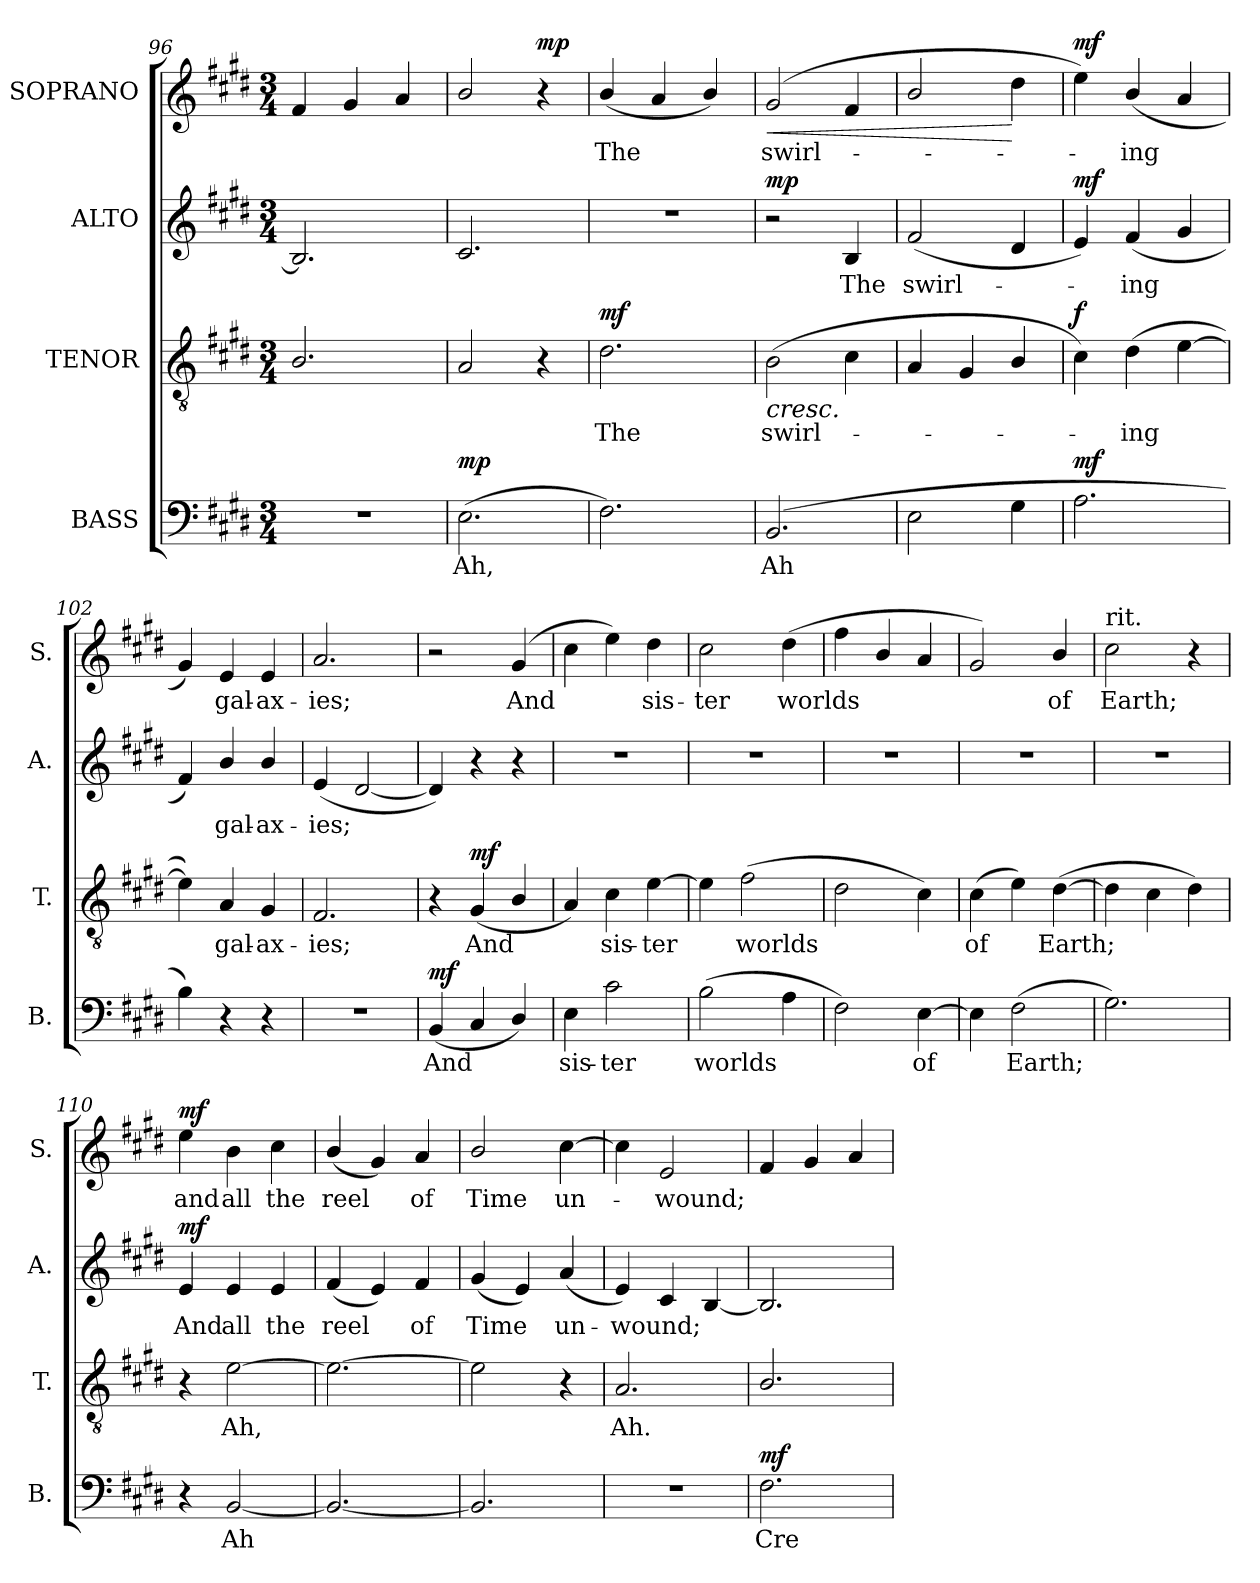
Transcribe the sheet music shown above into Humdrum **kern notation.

**kern	**text	**dynam	**kern	**text	**dynam	**kern	**text	**dynam	**kern	**text	**dynam
*part4	*part4	*part4	*part3	*part3	*part3	*part2	*part2	*part2	*part1	*part1	*part1
*staff4	*staff4	*staff4	*staff3	*staff3	*staff3	*staff2	*staff2	*staff2	*staff1	*staff1	*staff1
*I"BASS	*	*	*I"TENOR	*	*	*I"ALTO	*	*	*I"SOPRANO	*	*
*I'B.	*	*	*I'T.	*	*	*I'A.	*	*	*I'S.	*	*
*clefF4	*	*	*clefGv2	*	*	*clefG2	*	*	*clefG2	*	*
*	*	*	*ITrd7c12	*	*	*	*	*	*	*	*
*k[f#c#g#d#]	*	*	*k[f#c#g#d#]	*	*	*k[f#c#g#d#]	*	*	*k[f#c#g#d#]	*	*
*E:	*	*	*E:	*	*	*E:	*	*	*E:	*	*
*M3/4	*	*	*M3/4	*	*	*M3/4	*	*	*M3/4	*	*
=96	=96	=96	=96	=96	=96	=96	=96	=96	=96	=96	=96
2.r	.	.	2.BB/	.	.	2.B/]	.	.	4f#/	.	.
.	.	.	.	.	.	.	.	.	4g#/	.	.
.	.	.	.	.	.	.	.	.	4a/	.	.
=97	=97	=97	=97	=97	=97	=97	=97	=97	=97	=97	=97
!	!LO:LY:b	!LO:DY:b	!	!	!	!	!	!	!	!	!
(>2.E\	Ah,	mp	2AA/	.	.	2.c#/	.	.	2b/	.	.
!	!	!	!	!	!	!	!	!	!	!	!LO:DY:b
.	.	.	4r	.	.	.	.	.	4r	.	mp
=98	=98	=98	=98	=98	=98	=98	=98	=98	=98	=98	=98
!	!	!	!	!LO:LY:b	!LO:DY:b	!	!	!	!	!LO:LY:b	!
2.F#\)	.	.	2.D#\	The	mf	2.r	.	.	(<4b/	The	.
.	.	.	.	.	.	.	.	.	4a/	.	.
.	.	.	.	.	.	.	.	.	4b/)	.	.
=99	=99	=99	=99	=99	=99	=99	=99	=99	=99	=99	=99
!	!LO:LY:b	!	!	!LO:LY:b	!LO:HP:b	!	!	!LO:DY:b	!	!LO:LY:b	!LO:HP:b
(>2.BB/	Ah	.	(>2BB\	swirl-	<	2r	.	mp	(>2g#/	swirl-	<
!	!	!	!	!	!	!	!LO:LY:b	!	!	!	!
.	.	.	4C#\	.	.	4B/	The	.	4f#/	.	.
=100	=100	=100	=100	=100	=100	=100	=100	=100	=100	=100	=100
!	!	!	!	!	!	!	!LO:LY:b	!	!	!	!
2E\	.	.	4AA/	.	.	(<2f#/	swirl-	.	2b/	.	.
.	.	.	4GG#/	.	.	.	.	.	.	.	.
4G#\	.	.	4BB/	.	.	4d#/	.	.	4dd#\	.	[
!!LO:PB:g=z
=101	=101	=101	=101	=101	=101	=101	=101	=101	=101	=101	=101
!	!	!LO:DY:b	!	!	!LO:DY:b	!	!	!LO:DY:b	!	!	!LO:DY:b
2.A\	.	mf	4C#\)	.	f	4e/)	.	mf	4ee\)	.	mf
!	!	!	!	!LO:LY:b	!	!	!LO:LY:b	!	!	!LO:LY:b	!
.	.	.	(>4D#\	-ing	.	(<4f#/	-ing	.	(<4b/	-ing	.
.	.	.	[4E\	.	.	4g#/	.	.	4a/	.	.
=102	=102	=102	=102	=102	=102	=102	=102	=102	=102	=102	=102
4B\)	.	.	4E\])	.	.	4f#/)	.	.	4g#/)	.	.
!	!	!	!	!LO:LY:b	!	!	!LO:LY:b	!	!	!LO:LY:b	!
4r	.	.	4AA/	gal-	.	4b/	gal-	.	4e/	gal-	.
!	!	!	!	!LO:LY:b	!	!	!LO:LY:b	!	!	!LO:LY:b	!
4r	.	.	4GG#/	-ax-	.	4b/	-ax-	.	4e/	-ax-	.
.	.	.	.	.	[	.	.	.	.	.	.
=103	=103	=103	=103	=103	=103	=103	=103	=103	=103	=103	=103
!	!	!	!	!LO:LY:b	!	!	!LO:LY:b	!	!	!LO:LY:b	!
2.r	.	.	2.FF#/	-ies;	.	(<4e/	-ies;	.	2.a/	-ies;	.
.	.	.	.	.	.	[2d#/	.	.	.	.	.
=104	=104	=104	=104	=104	=104	=104	=104	=104	=104	=104	=104
!	!LO:LY:b	!LO:DY:b	!	!	!	!	!	!	!	!	!
(<4BB/	And	mf	4r	.	.	4d#/])	.	.	2r	.	.
!	!	!	!	!LO:LY:b	!LO:DY:b	!	!	!	!	!	!
4C#/	.	.	(<4GG#/	And	mf	4r	.	.	.	.	.
!	!	!	!	!	!	!	!	!	!	!LO:LY:b	!
4D#/)	.	.	4BB/	.	.	4r	.	.	(<4g#/	And	.
=105	=105	=105	=105	=105	=105	=105	=105	=105	=105	=105	=105
!	!LO:LY:b	!	!	!	!	!	!	!	!	!	!
4E\	sis-	.	4AA/)	.	.	2.r	.	.	4cc#\	.	.
!	!LO:LY:b	!	!	!LO:LY:b	!	!	!	!	!	!	!
2c#\	-ter	.	4C#\	sis-	.	.	.	.	4ee\)	.	.
!	!	!	!	!LO:LY:b	!	!	!	!	!	!LO:LY:b	!
.	.	.	[4E\	-ter	.	.	.	.	4dd#\	sis-	.
=106	=106	=106	=106	=106	=106	=106	=106	=106	=106	=106	=106
!	!LO:LY:b	!	!	!	!	!	!	!	!	!LO:LY:b	!
(>2B\	worlds	.	4E\]	.	.	2.r	.	.	2cc#\	-ter	.
!	!	!	!	!LO:LY:b	!	!	!	!	!	!	!
.	.	.	(>2F#\	worlds	.	.	.	.	.	.	.
!	!	!	!	!	!	!	!	!	!	!LO:LY:b	!
4A\	.	.	.	.	.	.	.	.	(>4dd#\	worlds	.
=107	=107	=107	=107	=107	=107	=107	=107	=107	=107	=107	=107
2F#\)	.	.	2D#\	.	.	2.r	.	.	4ff#\	.	.
.	.	.	.	.	.	.	.	.	4b/	.	.
!	!LO:LY:b	!	!	!	!	!	!	!	!	!	!
[4E\	of	.	4C#\)	.	.	.	.	.	4a/	.	.
=108	=108	=108	=108	=108	=108	=108	=108	=108	=108	=108	=108
!	!	!	!	!LO:LY:b	!	!	!	!	!	!	!
4E\]	.	.	(>4C#\	of	.	2.r	.	.	2g#/)	.	.
!	!LO:LY:b	!	!	!	!	!	!	!	!	!	!
(>2F#\	Earth;	.	4E\)	.	.	.	.	.	.	.	.
!	!	!	!	!LO:LY:b	!	!	!	!	!	!LO:LY:b	!
.	.	.	(>[4D#\	Earth;	.	.	.	.	4b/	of	.
!!LO:LB:g=z
=109	=109	=109	=109	=109	=109	=109	=109	=109	=109	=109	=109
!	!	!	!	!	!	!	!	!	!LO:TX:a:t=rit.	!	!
!	!	!	!	!	!	!	!	!	!	!LO:LY:b	!
2.G#\)	.	.	4D#\]	.	.	2.r	.	.	2cc#\	Earth;	.
.	.	.	4C#\	.	.	.	.	.	.	.	.
.	.	.	4D#\)	.	.	.	.	.	4r	.	.
=110	=110	=110	=110	=110	=110	=110	=110	=110	=110	=110	=110
!	!	!	!	!	!	!	!LO:LY:b	!LO:DY:b	!	!LO:LY:b	!LO:DY:b
4r	.	.	4r	.	.	4e/	And	mf	4ee\	and	mf
!	!LO:LY:b	!	!	!LO:LY:b	!	!	!LO:LY:b	!	!	!LO:LY:b	!
[2BB/	Ah	.	[2E\	Ah,	.	4e/	all	.	4b\	all	.
!	!	!	!	!	!	!	!LO:LY:b	!	!	!LO:LY:b	!
.	.	.	.	.	.	4e/	the	.	4cc#\	the	.
=111	=111	=111	=111	=111	=111	=111	=111	=111	=111	=111	=111
!	!	!	!	!	!	!	!LO:LY:b	!	!	!LO:LY:b	!
2.BB/_	.	.	2.E\_	.	.	(<4f#/	reel	.	(<4b/	reel	.
.	.	.	.	.	.	4e/)	.	.	4g#/)	.	.
!	!	!	!	!	!	!	!LO:LY:b	!	!	!LO:LY:b	!
.	.	.	.	.	.	4f#/	of	.	4a/	of	.
=112	=112	=112	=112	=112	=112	=112	=112	=112	=112	=112	=112
!	!	!	!	!	!	!	!LO:LY:b	!	!	!LO:LY:b	!
2.BB/]	.	.	2E\]	.	.	(<4g#/	Time	.	2b/	Time	.
.	.	.	.	.	.	4e/)	.	.	.	.	.
!	!	!	!	!	!	!	!LO:LY:b	!	!	!LO:LY:b	!
.	.	.	4r	.	.	(<4a/	un-	.	[4cc#\	un-	.
=113	=113	=113	=113	=113	=113	=113	=113	=113	=113	=113	=113
!	!	!	!	!LO:LY:b	!	!	!LO:LY:b	!	!	!	!
2.r	.	.	2.AA/	Ah.	.	4e/)	-wound;	.	4cc#\]	.	.
!	!	!	!	!	!	!	!	!	!	!LO:LY:b	!
.	.	.	.	.	.	4c#/	.	.	2e/	-wound;	.
.	.	.	.	.	.	[4B/	.	.	.	.	.
=114	=114	=114	=114	=114	=114	=114	=114	=114	=114	=114	=114
!	!LO:LY:b	!LO:DY:b	!	!	!	!	!	!	!	!	!
2.F#\	Cre-	mf	2.BB/	.	.	2.B/]	.	.	4f#/	.	.
.	.	.	.	.	.	.	.	.	4g#/	.	.
.	.	.	.	.	.	.	.	.	4a/	.	.
=	=	=	=	=	=	=	=	=	=	=	=
*-	*-	*-	*-	*-	*-	*-	*-	*-	*-	*-	*-
